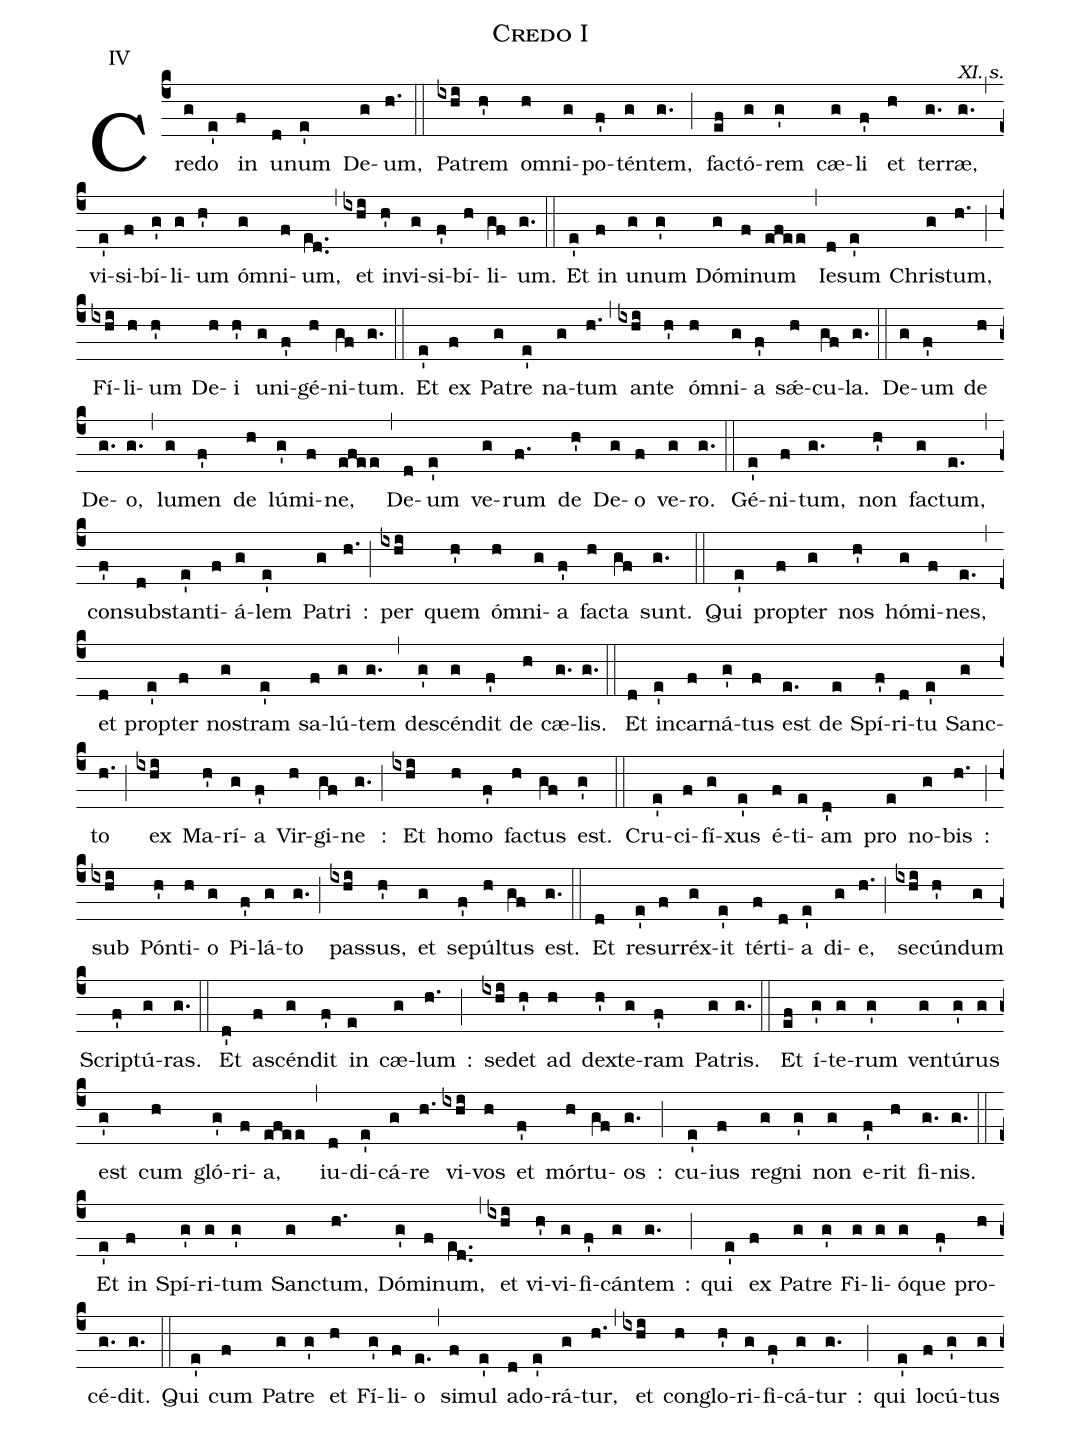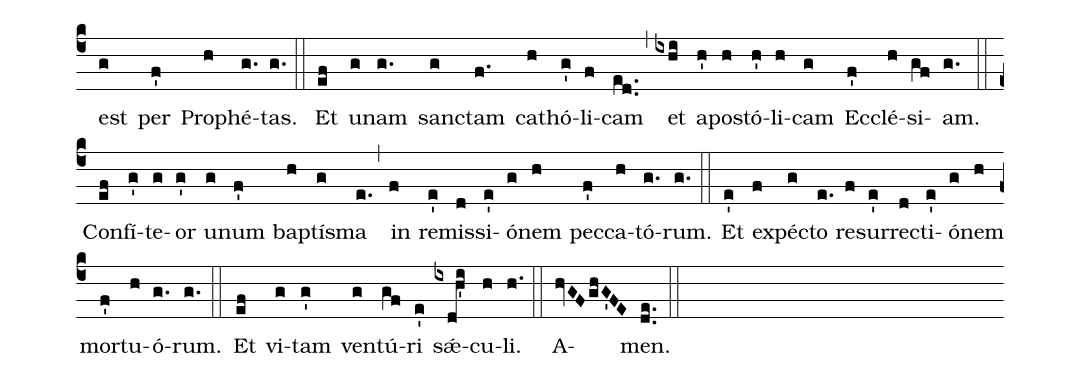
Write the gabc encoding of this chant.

name: Credo I;
commentary: XI. s.;
annotation: IV;
%%
(c4)
Cre(g)do(e') in(f) u(d)num(e') De(g)um,(h.) (::)
Pa(ixhi)trem(h') om(h)ni(g)po(f')tén(g)tem,(g.) (;) fac(ef)tó(g)rem(g') cæ(g)li(f') et(h) ter(g.)ræ,(g.) (,) vi(e')si(f)bí(g')li(g)um(h') óm(g)ni(f)um,(ed..) (,) et(ixhi) in(h')vi(g)si(f')bí(h)li(gf)um.(g.) (::)
Et(e') in(f) u(g)num(g') Dó(g)mi(f)num(efee) (,) Ie(d)sum(e') Chri(g)stum,(h.) (;) Fí(ixhi)li(h)um(h') De(h)i(h') u(g)ni(f')gé(h)ni(gf)tum.(g.) (::)
Et(e') ex(f) Pa(g)tre(e') na(g)tum(h.) (,) an(ixhi)te(h') óm(h)ni(g)a(f') sǽ(h)cu(gf)la.(g.) (::)
De(g)um(f') de(h) De(g.)o,(g.) (,) lu(g)men(f') de(h) lú(g')mi(f)ne,(efee) (,) De(d)um(e') ve(g)rum(f.) de(h') De(g)o(f) ve(g)ro.(g.) (::)
Gé(e')ni(f)tum,(g.) non(h') fac(g)tum,(e.) (,) con(f')sub(d)stan(e')ti(f)á(g)lem(e') Pa(g)tri(h.) :(;) per(ixhi) quem(h') óm(h)ni(g)a(f') fac(h)ta(gf) sunt.(g.) (::)
Qui(e') prop(f)ter(g) nos(h') hó(g)mi(f)nes,(e.) (,) et(d) prop(e')ter(f) no(g)stram(e') sa(f)lú(g)tem(g.) (,) de(g')scén(g)dit(f') de(h) cæ(g.)lis.(g.) (::)
Et(d) in(e')car(f)ná(g')tus(f) est(e.) de(e) Spí(f')ri(d)tu(e') Sanc(g)to(h.) (;) ex(ixhi) Ma(h')rí(g)a(f') Vir(h)gi(gf)ne(g.) :(;) Et(ixhi) ho(h)mo(f') fac(h)tus(gf) est.(g') (::)
Cru(e')ci(f)fí(g)xus(e') é(f)ti(e)am(d') pro(e) no(g)bis(h.) :(;) sub(ixhi) Pón(h')ti(h)o(g) Pi(f')lá(g)to(g.) (;) pas(ixhi)sus,(h') et(g) se(f')púl(h)tus(gf) est.(g.) (::)
Et(d) re(e')sur(f)réx(g)it(e') tér(f)ti(d)a(e') di(g)e,(h.) (;) se(ixhi)cún(h')dum(g) Scrip(f')tú(g)ras.(g.) (::)
Et(d') a(f)scén(g)dit(f') in(e) cæ(g)lum(h.) :(;) se(ixhi)det(h') ad(h) dex(h')te(g)ram(f') Pa(g)tris.(g.) (::)
Et(ef) í(g')te(g)rum(g') ven(g)tú(g')rus(g) est(g') cum(h) gló(g')ri(f)a,(efee) (,) iu(d)di(e')cá(g)re(h.) vi(ixhi)vos(h) et(f') mór(h)tu(gf)os(g.) :(;) cu(e')ius(f) re(g)gni(g') non(g) e(f')rit(h) fi(g.)nis.(g.) (::)
Et(e') in(f) Spí(g')ri(g)tum(g') Sanc(g)tum,(h.) Dó(g')mi(f)num,(ed..) (,) et(ixhi) vi(h')vi(g)fi(f')cán(g)tem(g.) :(;) qui(e') ex(f) Pa(g)tre(g') Fi(g)li(g)ó(g)que(f') pro(h)cé(g.)dit.(g.) (::)
Qui(e') cum(f) Pa(g)tre(g') et(h) Fí(g')li(f)o(e.) (,) si(f)mul(e') a(d)do(e')rá(g)tur,(h.) (,) et(ixhi) con(h)glo(h')ri(g)fi(f')cá(g)tur(g.) :(;) qui(e') lo(f)cú(g')tus(g) est(g) per(f') Pro(h)phé(g.)tas.(g.) (::)
Et(ef) u(g)nam(g.) sanc(g)tam(f.) ca(h)thó(g')li(f)cam(ed..) (,) et(ixhi) a(h')po(h)stó(h')li(h)cam(g) Ec(f')clé(h)si(gf)am.(g.) (::)
Con(ef)fí(g')te(g)or(g') u(g)num(f') bap(h)tís(g)ma(e.) (,) in(f) re(e')mis(d)si(e')ó(g)nem(h) pec(f')ca(h)tó(g.)rum.(g.) (::)
Et(e') ex(f)péc(g)to(e.) re(f)sur(e')rec(d)ti(e')ó(g)nem(h) mor(f')tu(h)ó(g.)rum.(g.) (::)
Et(ef) vi(g)tam(g') ven(g)tú(gf)ri(e') sǽ(ixdh'i)cu(h)li.(h.) (::)
A(hvGFghG'FE)men.(de..) (::)
